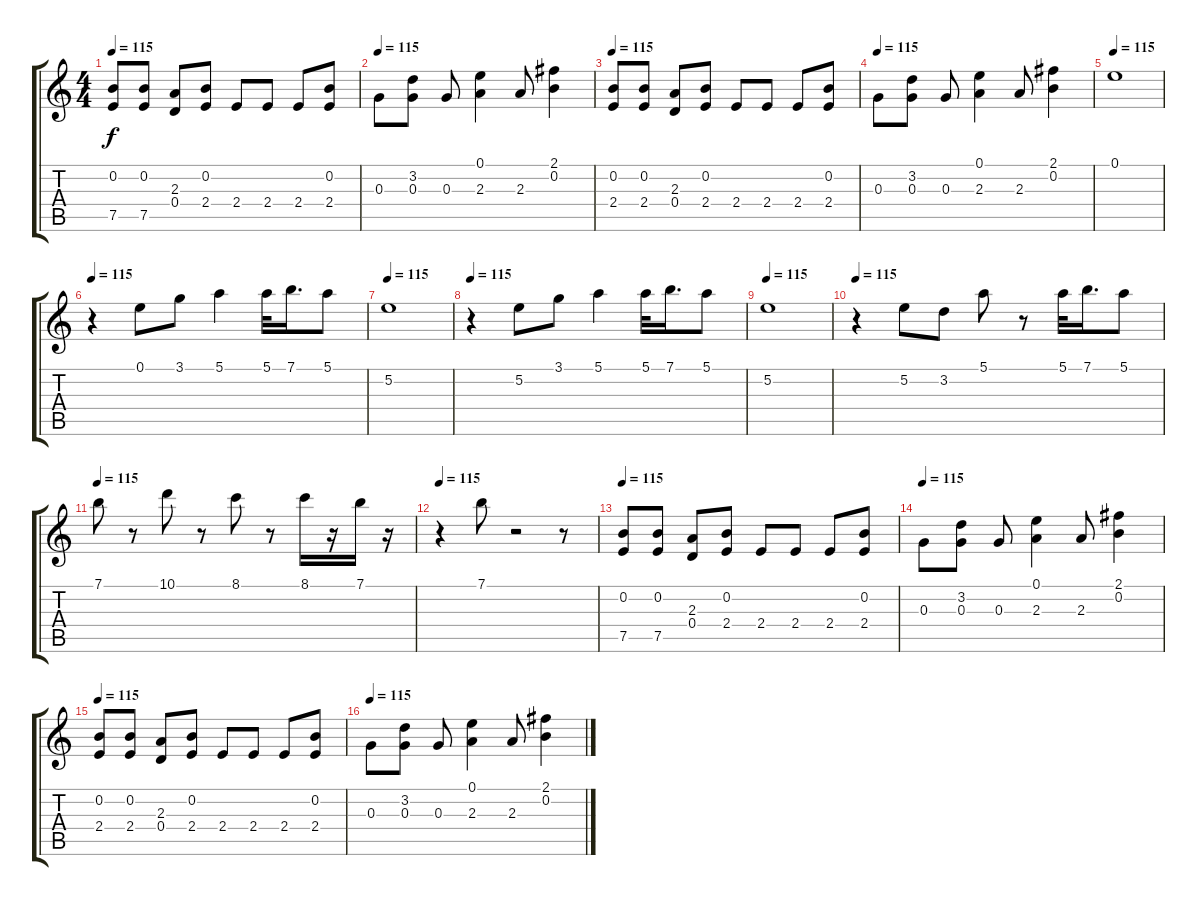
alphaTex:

\track "" {instrument electricguitarclean}
\staff {score tabs}
\tuning (E4 B3 G3 D3 A2 E2) {hide}
\ts (4 4)
\tempo 115
\clef g2
\ks c
(0.2 7.5).8{dy f} (0.2 7.5).8 (2.3 0.4).8 (0.2 2.4).8 2.4.8 2.4.8 2.4.8 (0.2 2.4).8 |
\tempo 115
0.3.8 (3.2 0.3).8 0.3.8 (0.1 2.3).4 2.3.8 (2.1 0.2).4 |
\tempo 115
(0.2 2.4).8 (0.2 2.4).8 (2.3 0.4).8 (0.2 2.4).8 2.4.8 2.4.8 2.4.8 (0.2 2.4).8 |
\tempo 115
0.3.8 (3.2 0.3).8 0.3.8 (0.1 2.3).4 2.3.8 (2.1 0.2).4 |
\tempo 115
0.1.1 |
\tempo 115
r.4 0.1.8 3.1.8 5.1.4 5.1.32 7.1.16{d} 5.1.8 |
\tempo 115
5.2.1 |
\tempo 115
r.4 5.2.8 3.1.8 5.1.4 5.1.32 7.1.16{d} 5.1.8 |
\tempo 115
5.2.1 |
\tempo 115
r.4 5.2.8 3.2.8 5.1.8 r.8 5.1.32 7.1.16{d} 5.1.8 |
\tempo 115
7.1.8 r.8 10.1.8 r.8 8.1.8 r.8 8.1.16 r.16 7.1.16 r.16 |
\tempo 115
r.4 7.1.8 r.2 r.8 |
\tempo 115
(0.2 7.5).8 (0.2 7.5).8 (2.3 0.4).8 (0.2 2.4).8 2.4.8 2.4.8 2.4.8 (0.2 2.4).8 |
\tempo 115
0.3.8 (3.2 0.3).8 0.3.8 (0.1 2.3).4 2.3.8 (2.1 0.2).4 |
\tempo 115
(0.2 2.4).8 (0.2 2.4).8 (2.3 0.4).8 (0.2 2.4).8 2.4.8 2.4.8 2.4.8 (0.2 2.4).8 |
\tempo 115
0.3.8 (3.2 0.3).8 0.3.8 (0.1 2.3).4 2.3.8 (2.1 0.2).4
